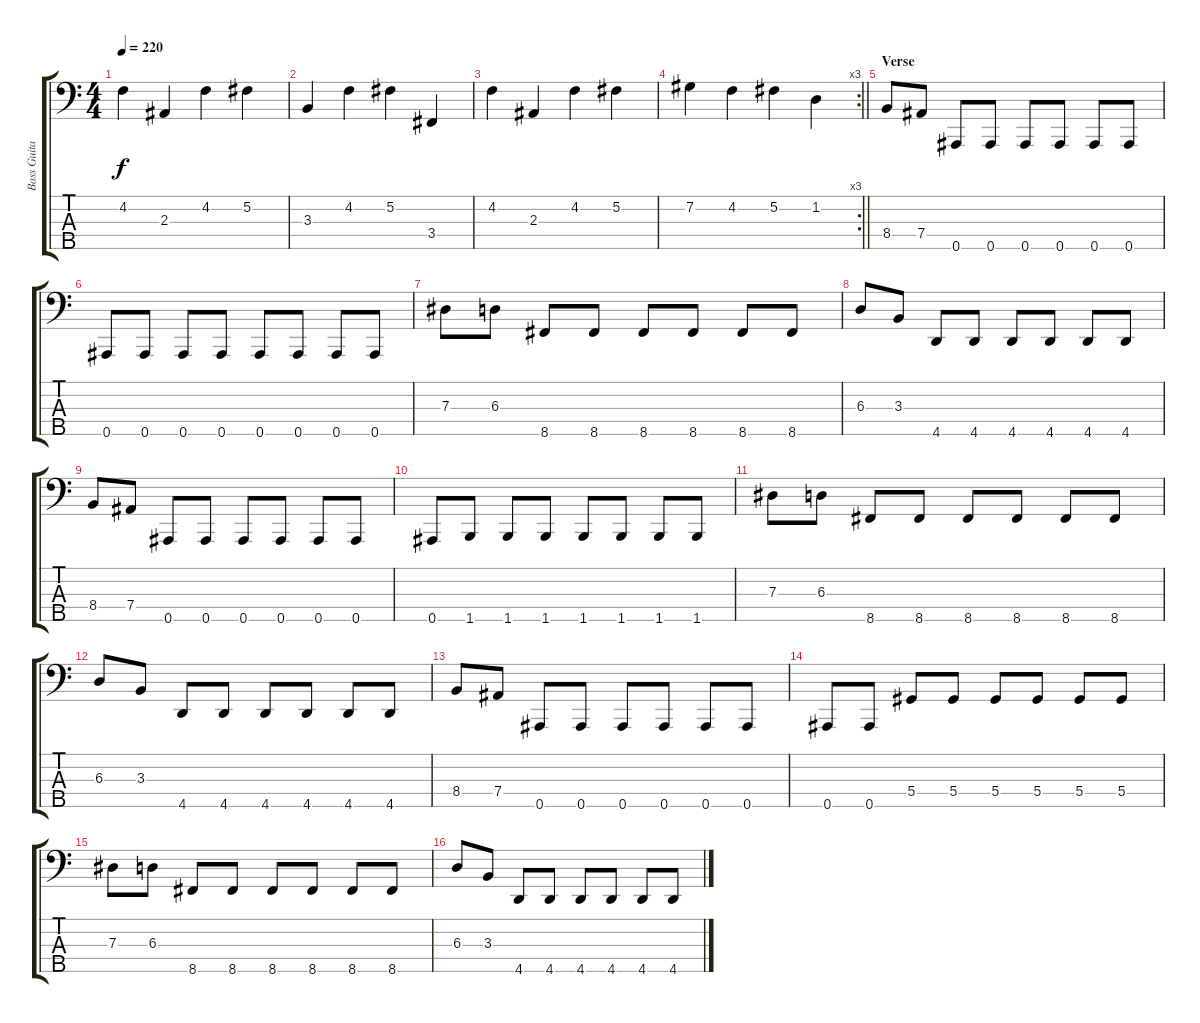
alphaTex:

\track ("Bass Guitar" "Bass Guita") {instrument electricbasspick}
\staff {score tabs}
\tuning (Gb2 Db2 Ab1 Eb1 Bb0) {hide}
\ts (4 4)
\tempo 220
\clef f4
\ks aminor
4.2.4{dy f} 2.3.4 4.2.4 5.2.4 |
3.3.4 4.2.4 5.2.4 3.4.4 |
4.2.4 2.3.4 4.2.4 5.2.4 |
\rc 3
\barLineRight lightlight
7.2.4 4.2.4 5.2.4 1.2.4 |
\section ("" "Verse")
8.4.8 7.4.8 0.5.8 0.5.8 0.5.8 0.5.8 0.5.8 0.5.8 |
0.5.8 0.5.8 0.5.8 0.5.8 0.5.8 0.5.8 0.5.8 0.5.8 |
7.3.8 6.3.8 8.5.8 8.5.8 8.5.8 8.5.8 8.5.8 8.5.8 |
6.3.8 3.3.8 4.5.8 4.5.8 4.5.8 4.5.8 4.5.8 4.5.8 |
8.4.8 7.4.8 0.5.8 0.5.8 0.5.8 0.5.8 0.5.8 0.5.8 |
0.5.8 1.5.8 1.5.8 1.5.8 1.5.8 1.5.8 1.5.8 1.5.8 |
7.3.8 6.3.8 8.5.8 8.5.8 8.5.8 8.5.8 8.5.8 8.5.8 |
6.3.8 3.3.8 4.5.8 4.5.8 4.5.8 4.5.8 4.5.8 4.5.8 |
8.4.8 7.4.8 0.5.8 0.5.8 0.5.8 0.5.8 0.5.8 0.5.8 |
0.5.8 0.5.8 5.4.8 5.4.8 5.4.8 5.4.8 5.4.8 5.4.8 |
7.3.8 6.3.8 8.5.8 8.5.8 8.5.8 8.5.8 8.5.8 8.5.8 |
6.3.8 3.3.8 4.5.8 4.5.8 4.5.8 4.5.8 4.5.8 4.5.8
